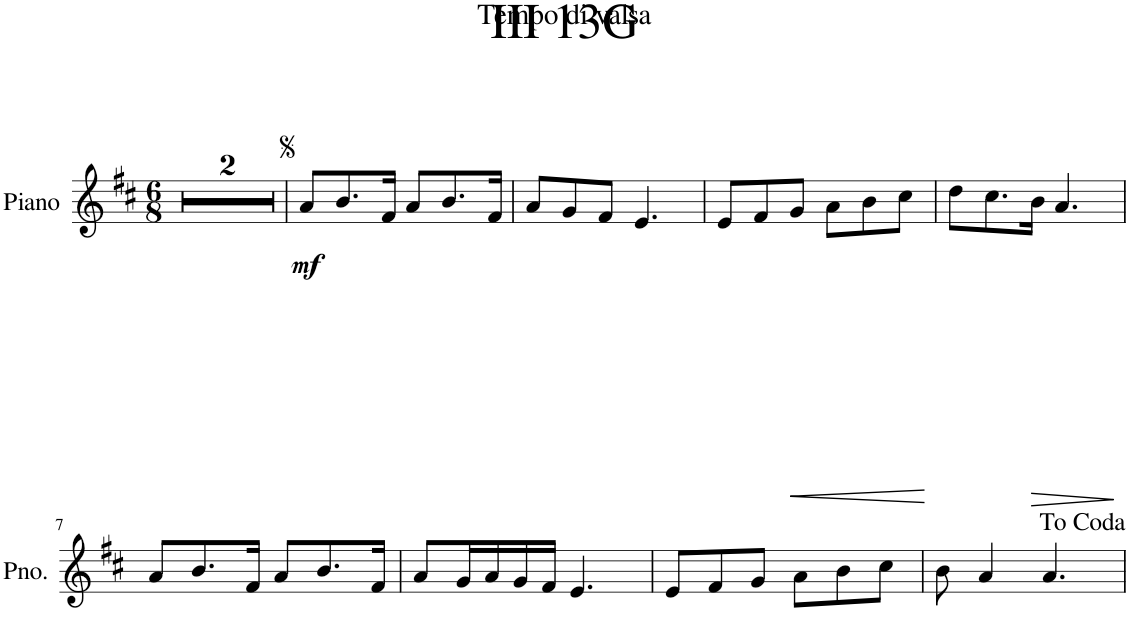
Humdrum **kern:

**kern	**dynam
*part1	*part1
*staff1	*staff1
*I"Piano	*
*I'Pno.	*
*clefG2	*
*k[f#c#]	*
*M6/8	*
=1	=1
2.r	.
=2	=2
2.r	.
=3	=3
!	!LO:DY:b
8a/L	mf
8.b/	.
16f#/Jk	.
8a/L	.
8.b/	.
16f#/Jk	.
=4	=4
8a/L	.
8g/	.
8f#/J	.
4.e/	.
=5	=5
8e/L	.
8f#/	.
!	!LO:HP:b
8g/J	<
8a\L	.
8b\	.
8cc#\J	.
.	[
=6	=6
8dd\L	.
8.cc#\	.
!	!LO:HP:b
16b\Jk	>
4.a/	.
.	]
!!LO:LB:g=z
=7	=7
8a/L	.
8.b/	.
16f#/Jk	.
8a/L	.
8.b/	.
16f#/Jk	.
=8	=8
8a/L	.
16g/L	.
16a/	.
16g/	.
16f#/JJ	.
4.e/	.
=9	=9
8e/L	.
8f#/	.
!	!LO:HP:b
8g/J	<
8a\L	.
8b\	.
8cc#\J	.
.	[
=	=
*-	*-
